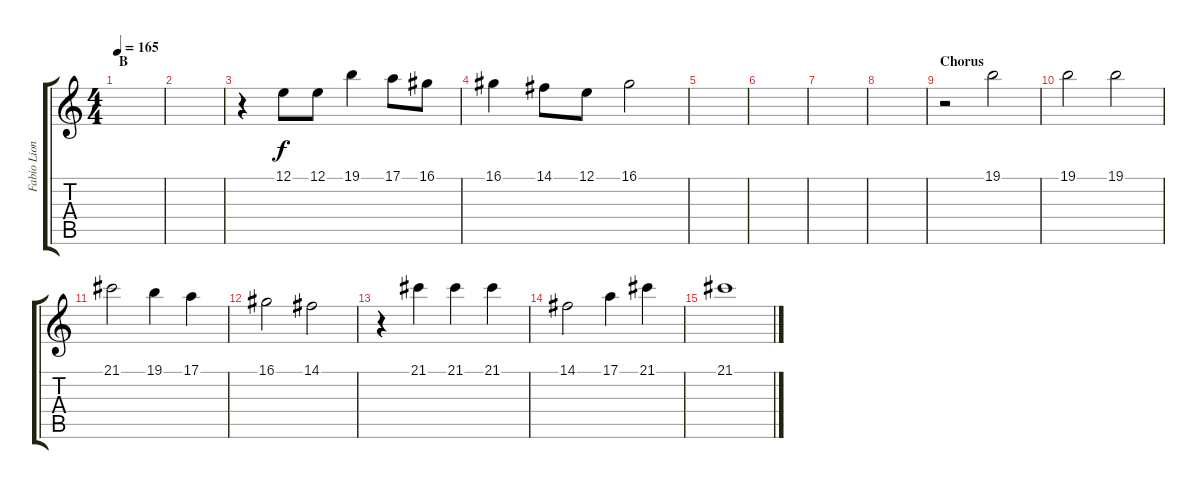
\track ("Fabio Lione (Bck vocals)" "Fabio Lion") {instrument lead6voice}
\staff {score tabs}
\tuning (E4 B3 G3 D3 A2 E2) {hide}
\ts (4 4)
\section ("" "B")
\tempo 165
\clef g2
\ks c
|
|
r.4 12.1.8 12.1.8 19.1.4 17.1.8 16.1.8 |
16.1.4 14.1.8 12.1.8 16.1.2 |
|
|
|
|
\section ("" "Chorus")
r.2 19.1.2 |
19.1.2 19.1.2 |
21.1.2 19.1.4 17.1.4 |
16.1.2 14.1.2 |
r.4 21.1.4 21.1.4 21.1.4 |
14.1.2 17.1.4 21.1.4 |
21.1.1
